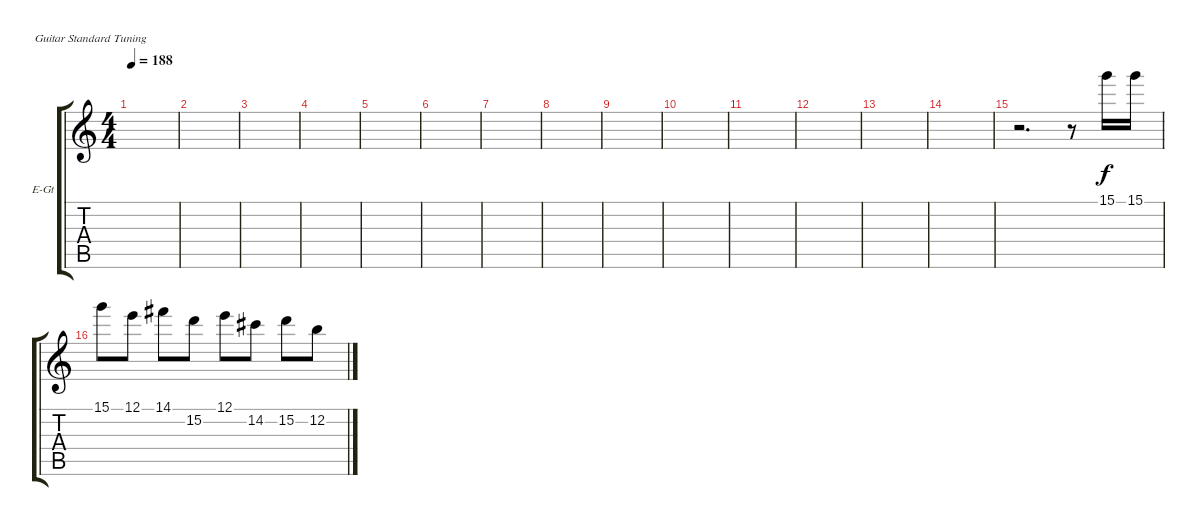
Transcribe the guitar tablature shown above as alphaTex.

\bracketExtendMode groupsimilarinstruments
\firstSystemTrackNameOrientation horizontal
\otherSystemsTrackNameOrientation horizontal
\track ("Gtr Solo 2" "E-Gt") {instrument overdrivenguitar}
\staff {score tabs}
\tuning (E4 B3 G3 D3 A2 E2)
\ts (4 4)
\tempo 188
\clef g2
\ks c
|
|
|
|
|
|
|
|
|
|
|
|
|
|
r.2{d} r.8 15.1.16 15.1.16 |
15.1.8 12.1.8 14.1.8 15.2.8 12.1.8 14.2.8 15.2.8 12.2.8
